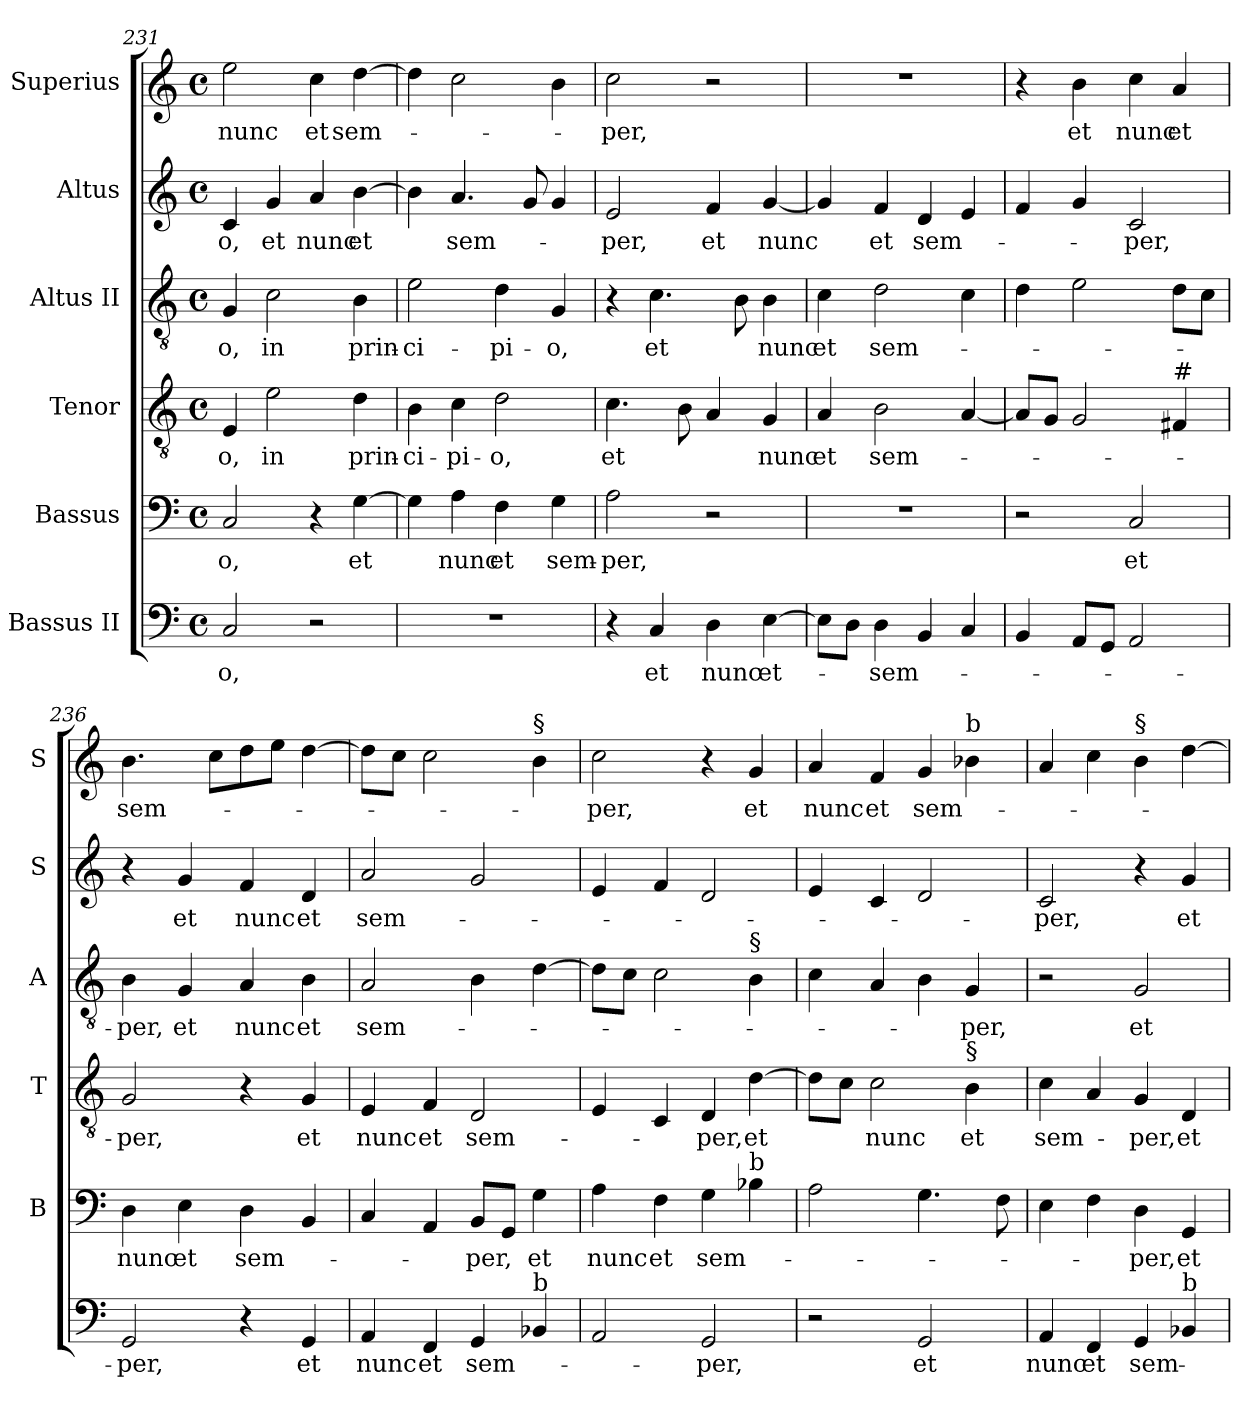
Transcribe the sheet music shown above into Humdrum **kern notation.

**kern	**text	**kern	**text	**kern	**text	**kern	**text	**kern	**text	**kern	**text
*part6	*part6	*part5	*part5	*part4	*part4	*part3	*part3	*part2	*part2	*part1	*part1
*staff6	*staff6	*staff5	*staff5	*staff4	*staff4	*staff3	*staff3	*staff2	*staff2	*staff1	*staff1
*I"Bassus II	*	*I"Bassus	*	*I"Tenor	*	*I"Altus II	*	*I"Altus	*	*I"Superius	*
*	*	*I'B	*	*I'T	*	*I'A	*	*I'S	*	*I'S	*
*clefF4	*	*clefF4	*	*clefGv2	*	*clefGv2	*	*clefG2	*	*clefG2	*
*	*	*	*	*ITrd7c12	*	*	*	*	*	*	*
*k[]	*	*k[]	*	*k[]	*	*k[]	*	*k[]	*	*k[]	*
*C:	*	*C:	*	*C:	*	*C:	*	*C:	*	*C:	*
*M4/4	*	*M4/4	*	*M4/4	*	*M4/4	*	*M4/4	*	*M4/4	*
*met(c)	*	*met(c)	*	*met(c)	*	*met(c)	*	*met(c)	*	*met(c)	*
=231	=231	=231	=231	=231	=231	=231	=231	=231	=231	=231	=231
!	!LO:LY:b	!	!LO:LY:b	!	!LO:LY:b	!	!LO:LY:b	!	!LO:LY:b	!	!LO:LY:b
2C/	-o,	2C/	-o,	4EE/	-o,	4G/	-o,	4c/	-o,	2ee\	nunc
!	!	!	!	!	!LO:LY:b	!	!LO:LY:b	!	!LO:LY:b	!	!
.	.	.	.	2E\	in	2c\	in	4g/	et	.	.
!	!	!	!	!	!	!	!	!	!LO:LY:b	!	!LO:LY:b
2r	.	4r	.	.	.	.	.	4a/	nunc	4cc\	et
!	!	!	!LO:LY:b	!	!LO:LY:b	!	!LO:LY:b	!	!LO:LY:b	!	!LO:LY:b
.	.	[>4G\	et	4D\	prin-	4B\	prin-	[>4b\	et	[>4dd\	sem-
=232	=232	=232	=232	=232	=232	=232	=232	=232	=232	=232	=232
!	!	!	!	!	!LO:LY:b	!	!LO:LY:b	!	!	!	!
1r	.	4G\]	.	4BB\	-ci-	2e\	-ci-	4b\]	.	4dd\]	.
!	!	!	!LO:LY:b	!	!LO:LY:b	!	!	!	!LO:LY:b	!	!
.	.	4A\	nunc	4C\	-pi-	.	.	4.a/	sem-	2cc\	.
!	!	!	!LO:LY:b	!	!LO:LY:b	!	!LO:LY:b	!	!	!	!
.	.	4F\	et	2D\	-o,	4d\	-pi-	.	.	.	.
.	.	.	.	.	.	.	.	8g/	.	.	.
!	!	!	!LO:LY:b	!	!	!	!LO:LY:b	!	!	!	!
.	.	4G\	sem-	.	.	4G/	-o,	4g/	.	4b\	.
=233	=233	=233	=233	=233	=233	=233	=233	=233	=233	=233	=233
!	!	!	!LO:LY:b	!	!LO:LY:b	!	!	!	!LO:LY:b	!	!LO:LY:b
4r	.	2A\	-per,	4.C\	et	4r	.	2e/	-per,	2cc\	-per,
!	!LO:LY:b	!	!	!	!	!	!LO:LY:b	!	!	!	!
4C/	et	.	.	.	.	4.c\	et	.	.	.	.
.	.	.	.	8BB\	.	.	.	.	.	.	.
!	!LO:LY:b	!	!	!	!	!	!	!	!LO:LY:b	!	!
4D\	nunc	2r	.	4AA/	.	.	.	4f/	et	2r	.
.	.	.	.	.	.	8B\	.	.	.	.	.
!	!LO:LY:b	!	!	!	!LO:LY:b	!	!LO:LY:b	!	!LO:LY:b	!	!
[>4E\	et-	.	.	4GG/	nunc	4B\	nunc	[<4g/	nunc	.	.
=234	=234	=234	=234	=234	=234	=234	=234	=234	=234	=234	=234
!	!	!	!	!	!LO:LY:b	!	!LO:LY:b	!	!	!	!
8E\L]	.	1r	.	4AA/	et	4c\	et	4g/]	.	1r	.
8D\J	.	.	.	.	.	.	.	.	.	.	.
!	!LO:LY:b	!	!	!	!LO:LY:b	!	!LO:LY:b	!	!LO:LY:b	!	!
4D\	-sem-	.	.	2BB\	sem-	2d\	sem-	4f/	et	.	.
!	!	!	!	!	!	!	!	!	!LO:LY:b	!	!
4BB/	.	.	.	.	.	.	.	4d/	sem-	.	.
4C/	.	.	.	[<4AA/	.	4c\	.	4e/	.	.	.
!!LO:PB:g=z
=235	=235	=235	=235	=235	=235	=235	=235	=235	=235	=235	=235
4BB/	.	2r	.	8AA/L]	.	4d\	.	4f/	.	4r	.
.	.	.	.	8GG/J	.	.	.	.	.	.	.
!	!	!	!	!	!	!	!	!	!	!	!LO:LY:b
8AA/L	.	.	.	2GG/	.	2e\	.	4g/	.	4b\	et
8GG/J	.	.	.	.	.	.	.	.	.	.	.
!	!	!	!LO:LY:b	!	!	!	!	!	!LO:LY:b	!	!LO:LY:b
2AA/	.	2C/	et	.	.	.	.	2c/	-per,	4cc\	nunc
!	!	!	!	!LO:TX:a:t=#	!	!	!	!	!	!	!
!	!	!	!	!	!	!	!	!	!	!	!LO:LY:b
.	.	.	.	4FF#/	.	8d\L	.	.	.	4a/	et
.	.	.	.	.	.	8c\J	.	.	.	.	.
=236	=236	=236	=236	=236	=236	=236	=236	=236	=236	=236	=236
!	!LO:LY:b	!	!LO:LY:b	!	!LO:LY:b	!	!LO:LY:b	!	!	!	!LO:LY:b
2GG/	-per,	4D\	nunc	2GG/	-per,	4B\	-per,	4r	.	4.b\	sem-
!	!	!	!LO:LY:b	!	!	!	!LO:LY:b	!	!LO:LY:b	!	!
.	.	4E\	et	.	.	4G/	et	4g/	et	.	.
.	.	.	.	.	.	.	.	.	.	8cc\L	.
!	!	!	!LO:LY:b	!	!	!	!LO:LY:b	!	!LO:LY:b	!	!
4r	.	4D\	sem-	4r	.	4A/	nunc	4f/	nunc	8dd\	.
.	.	.	.	.	.	.	.	.	.	8ee\J	.
!	!LO:LY:b	!	!	!	!LO:LY:b	!	!LO:LY:b	!	!LO:LY:b	!	!
4GG/	et	4BB/	.	4GG/	et	4B\	et	4d/	et	[>4dd\	.
=237	=237	=237	=237	=237	=237	=237	=237	=237	=237	=237	=237
!	!LO:LY:b	!	!	!	!LO:LY:b	!	!LO:LY:b	!	!LO:LY:b	!	!
4AA/	nunc	4C/	.	4EE/	nunc	2A/	sem-	2a/	sem-	8dd\L]	.
.	.	.	.	.	.	.	.	.	.	8cc\J	.
!	!LO:LY:b	!	!	!	!LO:LY:b	!	!	!	!	!	!
4FF/	et	4AA/	.	4FF/	et	.	.	.	.	2cc\	.
!	!LO:LY:b	!	!LO:LY:b	!	!LO:LY:b	!	!	!	!	!	!
4GG/	sem-	8BB/L	-per,	2DD/	sem-	4B\	.	2g/	.	.	.
.	.	8GG/J	.	.	.	.	.	.	.	.	.
!	!	!	!	!	!	!	!	!	!	!LO:TX:a:t=§	!
!LO:TX:a:t=b	!	!	!	!	!	!	!	!	!	!	!
!	!	!	!LO:LY:b	!	!	!	!	!	!	!	!
4BB-/	.	4G\	et	.	.	[>4d\	.	.	.	4b\	.
=238	=238	=238	=238	=238	=238	=238	=238	=238	=238	=238	=238
!	!	!	!LO:LY:b	!	!	!	!	!	!	!	!LO:LY:b
2AA/	.	4A\	nunc	4EE/	.	8d\L]	.	4e/	.	2cc\	-per,
.	.	.	.	.	.	8c\J	.	.	.	.	.
!	!	!	!LO:LY:b	!	!	!	!	!	!	!	!
.	.	4F\	et	4CC/	.	2c\	.	4f/	.	.	.
!	!LO:LY:b	!	!LO:LY:b	!	!LO:LY:b	!	!	!	!	!	!
2GG/	-per,	4G\	sem-	4DD/	-per,	.	.	2d/	.	4r	.
!	!	!	!	!	!	!LO:TX:a:t=§	!	!	!	!	!
!	!	!LO:TX:a:t=b	!	!	!	!	!	!	!	!	!
!	!	!	!	!	!LO:LY:b	!	!	!	!	!	!LO:LY:b
.	.	4B-\	.	[>4D\	et	4B\	.	.	.	4g/	et
=239	=239	=239	=239	=239	=239	=239	=239	=239	=239	=239	=239
!	!	!	!	!	!	!	!	!	!	!	!LO:LY:b
2r	.	2A\	.	8D\L]	.	4c\	.	4e/	.	4a/	nunc
.	.	.	.	8C\J	.	.	.	.	.	.	.
!	!	!	!	!	!LO:LY:b	!	!	!	!	!	!LO:LY:b
.	.	.	.	2C\	nunc	4A/	.	4c/	.	4f/	et
!	!LO:LY:b	!	!	!	!	!	!	!	!	!	!LO:LY:b
2GG/	et	4.G\	.	.	.	4B\	.	2d/	.	4g/	sem-
!	!	!	!	!	!	!	!	!	!	!LO:TX:a:t=b	!
!	!	!	!	!LO:TX:a:t=§	!	!	!	!	!	!	!
!	!	!	!	!	!LO:LY:b	!	!LO:LY:b	!	!	!	!
.	.	.	.	4BB\	et	4G/	-per,	.	.	4b-\	.
.	.	8F\	.	.	.	.	.	.	.	.	.
=240	=240	=240	=240	=240	=240	=240	=240	=240	=240	=240	=240
!	!LO:LY:b	!	!	!	!LO:LY:b	!	!	!	!LO:LY:b	!	!
4AA/	nunc	4E\	.	4C\	sem-	2r	.	2c/	-per,	4a/	.
!	!LO:LY:b	!	!	!	!	!	!	!	!	!	!
4FF/	et	4F\	.	4AA/	.	.	.	.	.	4cc\	.
!	!	!	!	!	!	!	!	!	!	!LO:TX:a:t=§	!
!	!LO:LY:b	!	!LO:LY:b	!	!LO:LY:b	!	!LO:LY:b	!	!	!	!
4GG/	sem-	4D\	-per,	4GG/	-per,	2G/	et	4r	.	4b\	.
!LO:TX:a:t=b	!	!	!	!	!	!	!	!	!	!	!
!	!	!	!LO:LY:b	!	!LO:LY:b	!	!	!	!LO:LY:b	!	!
4BB-/	.	4GG/	et	4DD/	et	.	.	4g/	et	[>4dd\	.
=	=	=	=	=	=	=	=	=	=	=	=
*-	*-	*-	*-	*-	*-	*-	*-	*-	*-	*-	*-
